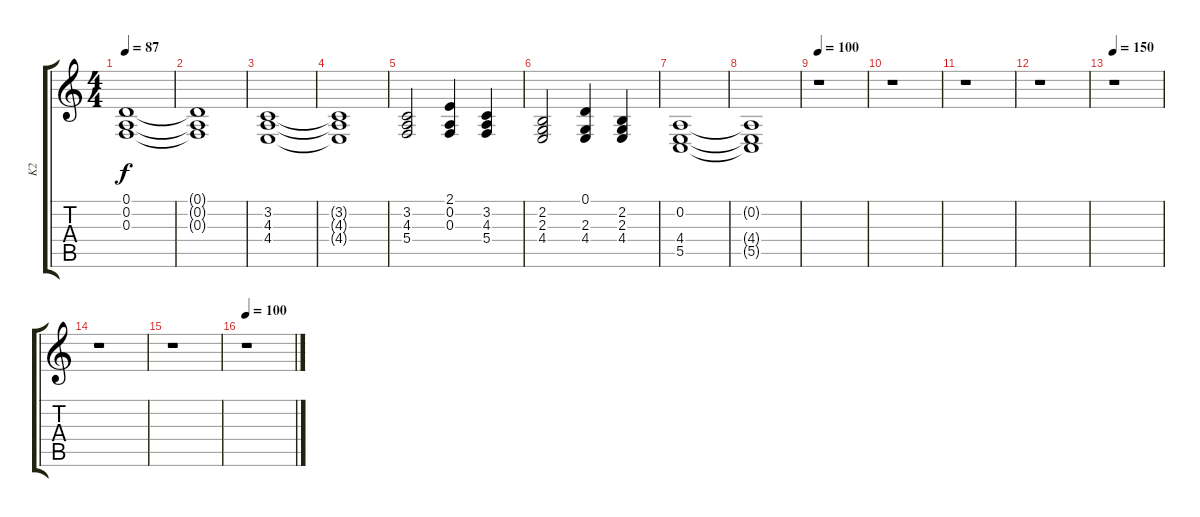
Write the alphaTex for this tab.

\track ("K2" "K2") {instrument koto}
\staff {score tabs}
\tuning (D4 A3 F3 C3 G2 D2) {hide}
\ts (4 4)
\tempo 87
\clef g2
\ks c
(0.1 0.2 0.3).1{dy f instrument choiraahs} |
(0.1{t} 0.2{t} 0.3{t}).1 |
(3.2 4.3 4.4).1 |
(3.2{t} 4.3{t} 4.4{t}).1 |
(3.2 4.3 5.4).2 (2.1 0.2 0.3).4 (3.2 4.3 5.4).4 |
(2.2 2.3 4.4).2 (0.1 2.3 4.4).4 (2.2 2.3 4.4).4 |
(0.2 4.4 5.5).1 |
(0.2{t} 4.4{t} 5.5{t}).1 |
\tempo 100
r.1 |
r.1 |
r.1 |
r.1 |
\tempo 150
r.1 |
r.1 |
r.1 |
\tempo 100
r.1{instrument koto}
